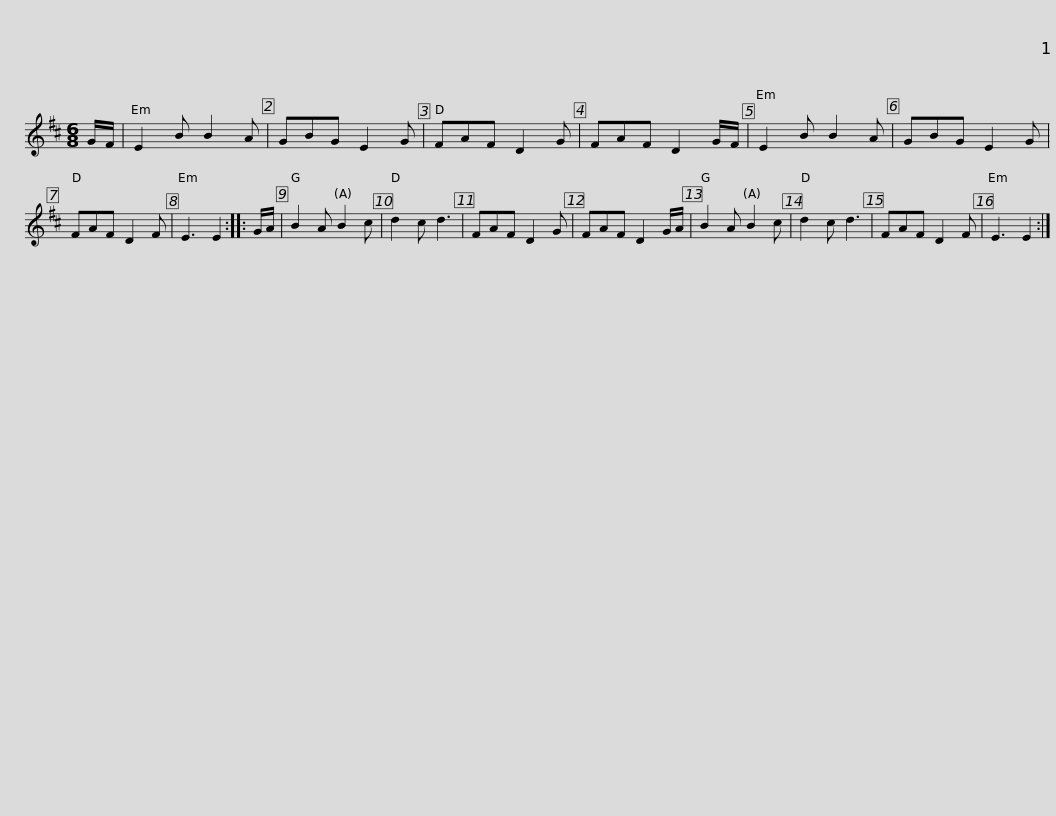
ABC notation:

X:1
L:1/8
M:6/8
I:linebreak $
K:D
V:1 treble
V:1
 G/F/ | E2 B B2 A | GBG E2 G | FAF D2 G | FAF D2 G/F/ | %5
 E2 B B2 A | GBG E2 G | FAF D2 F | E3 E2 ::$ G/A/ | %10
 B2 A B2 c | d2 c d3 | FAF D2 G | FAF D2 G/A/ | B2 A B2 c | %15
 d2 c d3 | FAF D2 F | E3 E2 :| %18
